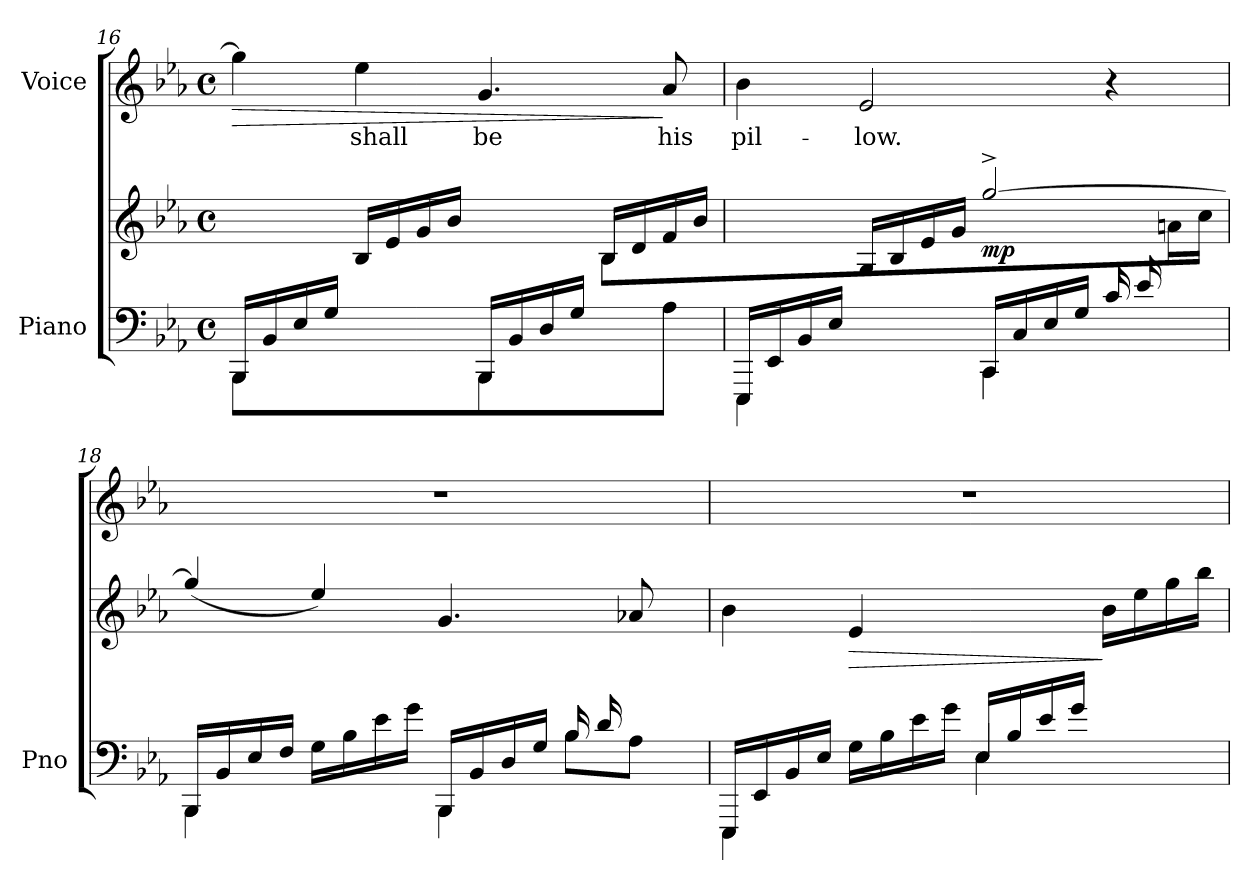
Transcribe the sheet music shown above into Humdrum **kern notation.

**kern	**kern	**dynam	**kern	**text	**dynam
*part2	*part2	*part2	*part1	*part1	*part1
*staff3	*staff2	*staff2/3	*staff1	*staff1	*staff1
*I"Piano	*	*	*I"Voice	*	*
*I'Pno	*	*	*	*	*
*clefF4	*clefG2	*	*clefG2	*	*
*k[b-e-a-]	*k[b-e-a-]	*	*k[b-e-a-]	*	*
*M4/4	*M4/4	*	*M4/4	*	*
*met(c)	*met(c)	*	*met(c)	*	*
=16	=16	=16	=16	=16	=16
*^	*^	*	*	*	*
!	!	!	!	!	!	!	!LO:HP:b
(>16BBB-/LL	4BBB-\	4ryy	2.ryy	.	4gg\]	.	>
16BB-/	.	.	.	.	.	.	.
16E-/	.	.	.	.	.	.	.
16G/JJ	.	.	.	.	.	.	.
!	!	!	!	!	!	!LO:LY:b	!
4ryy	4ryy	16B-/LL	.	.	4ee-\	shall	.
.	.	16e-/	.	.	.	.	.
.	.	16g/	.	.	.	.	.
.	.	16b-/JJ)	.	.	.	.	.
!	!	!	!	!	!	!LO:LY:b	!
(>16BBB-/LL	4BBB-\	4ryy	.	.	4.g/	be	.
16BB-/	.	.	.	.	.	.	.
16D/	.	.	.	.	.	.	.
16G/JJ	.	.	.	.	.	.	.
4ryy	8ryy	16B-/LL	8B-\L	.	.	.	.
.	.	16d/	.	.	.	.	.
!	!	!	!	!	!	!LO:LY:b	!
.	8A-/J	16f/	8ryy	.	8a-/	his	]
.	.	16b-/JJ)	.	.	.	.	.
!!LO:LB:g=z
=17	=17	=17	=17	=17	=17	=17	=17
*	*^	*	*	*	*	*	*
!	!	!	!	!	!	!	!LO:LY:b	!
(>16EEE-/LL	4EEE-\	2ryy	4ryy	2..ryy	.	4b-\	pil-	.
16EE-/	.	.	.	.	.	.	.	.
16BB-/	.	.	.	.	.	.	.	.
16E-/JJ	.	.	.	.	.	.	.	.
!	!	!	!	!	!	!	!LO:LY:b	!
8ryy	4ryy	.	16G/LL	.	.	2e-/	-low.	.
.	.	.	16B-/	.	.	.	.	.
2ryy	.	.	16e-/	.	.	.	.	.
.	.	.	16g/JJ)	.	.	.	.	.
!	!	!	!	!	!LO:DY:b	!	!	!
.	(>16CC/LL	4CC\	[2gg^/	.	mp	.	.	.
.	16C/	.	.	.	.	.	.	.
.	16E-/	.	.	.	.	.	.	.
.	16G/JJ	.	.	.	.	.	.	.
.	16c/LL	8ryy	.	.	.	4r	.	.
.	16e-/	.	.	.	.	.	.	.
8ryy	8ryy	8ryy	.	16an\	.	.	.	.
.	.	.	.	16cc\JJ)	.	.	.	.
*	*v	*v	*	*	*	*	*	*
=18	=18	=18	=18	=18	=18	=18	=18
16BBB-/LL	4BBB-\	(>4gg/]	2..ryy	.	1r	.	.
16BB-/	.	.	.	.	.	.	.
16E-/	.	.	.	.	.	.	.
16F/JJ	.	.	.	.	.	.	.
16G\LL	4ryy	4ee-/)	.	.	.	.	.
16B-\	.	.	.	.	.	.	.
16e-\	.	.	.	.	.	.	.
16g\JJ	.	.	.	.	.	.	.
(>16BBB-/LL	4BBB-\	4.g/	.	.	.	.	.
16BB-/	.	.	.	.	.	.	.
16D/	.	.	.	.	.	.	.
16G/JJ	.	.	.	.	.	.	.
16B-/LL	8B-\L	.	.	.	.	.	.
16d/	.	.	.	.	.	.	.
8ryy	8A-\J	8a-X/	16a-\	.	.	.	.
.	.	.	16f\JJ)	.	.	.	.
*v	*v	*	*	*	*	*	*
*	*v	*v	*	*	*	*
!!LO:LB:g=z
=19	=19	=19	=19	=19	=19
*	*	*	*MM90	*	*
*^	*^	*	*	*	*
*	*^	*	*	*	*	*	*
*	*	*	*v	*v	*	*^	*	*
2ryy	16EEE-/LL	4EEE-\	4b-\	.	1r	2.ryy	.	.
.	16EE-/	.	.	.	.	.	.	.
.	16BB-/	.	.	.	.	.	.	.
.	16E-/JJ	.	.	.	.	.	.	.
!	!	!	!	!LO:HP:b	!	!	!	!
.	16G\LL	4ryy	4e-/	>	.	.	.	.
.	16B-\	.	.	.	.	.	.	.
.	16e-\	.	.	.	.	.	.	.
.	16g\JJ	.	.	.	.	.	.	.
(>16E-/LL	4E-/	4E-\	4ryy	.	.	.	.	.
16B-/	.	.	.	.	.	.	.	.
16e-/	.	.	.	.	.	.	.	.
16g/JJ	.	.	.	.	.	.	.	.
*	*	*	*	*	*MM86	*	*	*
4ryy	4ryy	4ryy	16b-\LL	]	.	4ryy	.	.
.	.	.	16ee-\	.	.	.	.	.
.	.	.	16gg\	.	.	.	.	.
.	.	.	16bb-\JJ)	.	.	.	.	.
*v	*v	*v	*	*	*v	*v	*	*
=	=	=	=	=	=
*-	*-	*-	*-	*-	*-
